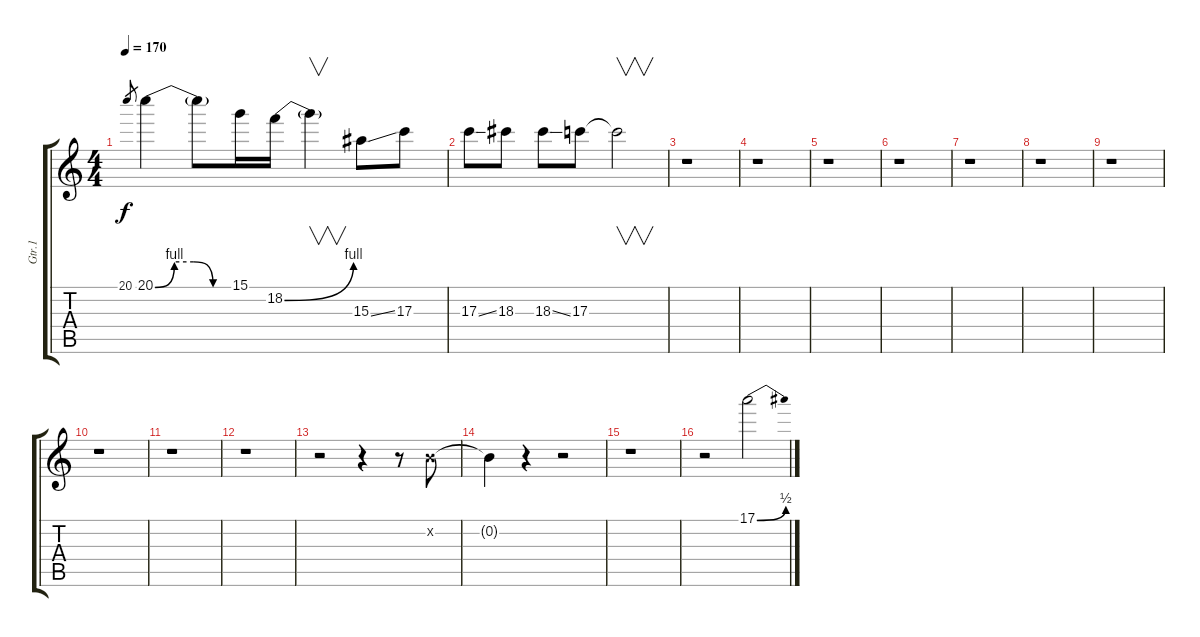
\track ("Gtr.1" "Gtr.1") {instrument distortionguitar}
\staff {score tabs}
\tuning (E4 B3 G3 D3 A2 E2) {hide}
\ts (4 4)
\tempo 170
\clef g2
\ks c
20.1.8{gr dy f} 20.1{be (custom 0 0 15 4 30 4 45 0 60 0)}.4 20.1{t}.8 15.1.16 18.2{be (bend 0 0 60 4)}.16 18.2{t}.4{v} 15.3{ss}.8 17.3.8 |
17.3{ss}.8 18.3.8 18.3{ss}.8 17.3.8 17.3{t}.2{v} |
r.1 |
r.1 |
r.1 |
r.1 |
r.1 |
r.1 |
r.1 |
r.1 |
r.1 |
r.1 |
r.2 r.4 r.8 0.2{x}.8 |
0.2{t}.4 r.4 r.2 |
r.1 |
r.2 17.1{be (bend 0 0 60 2)}.2
